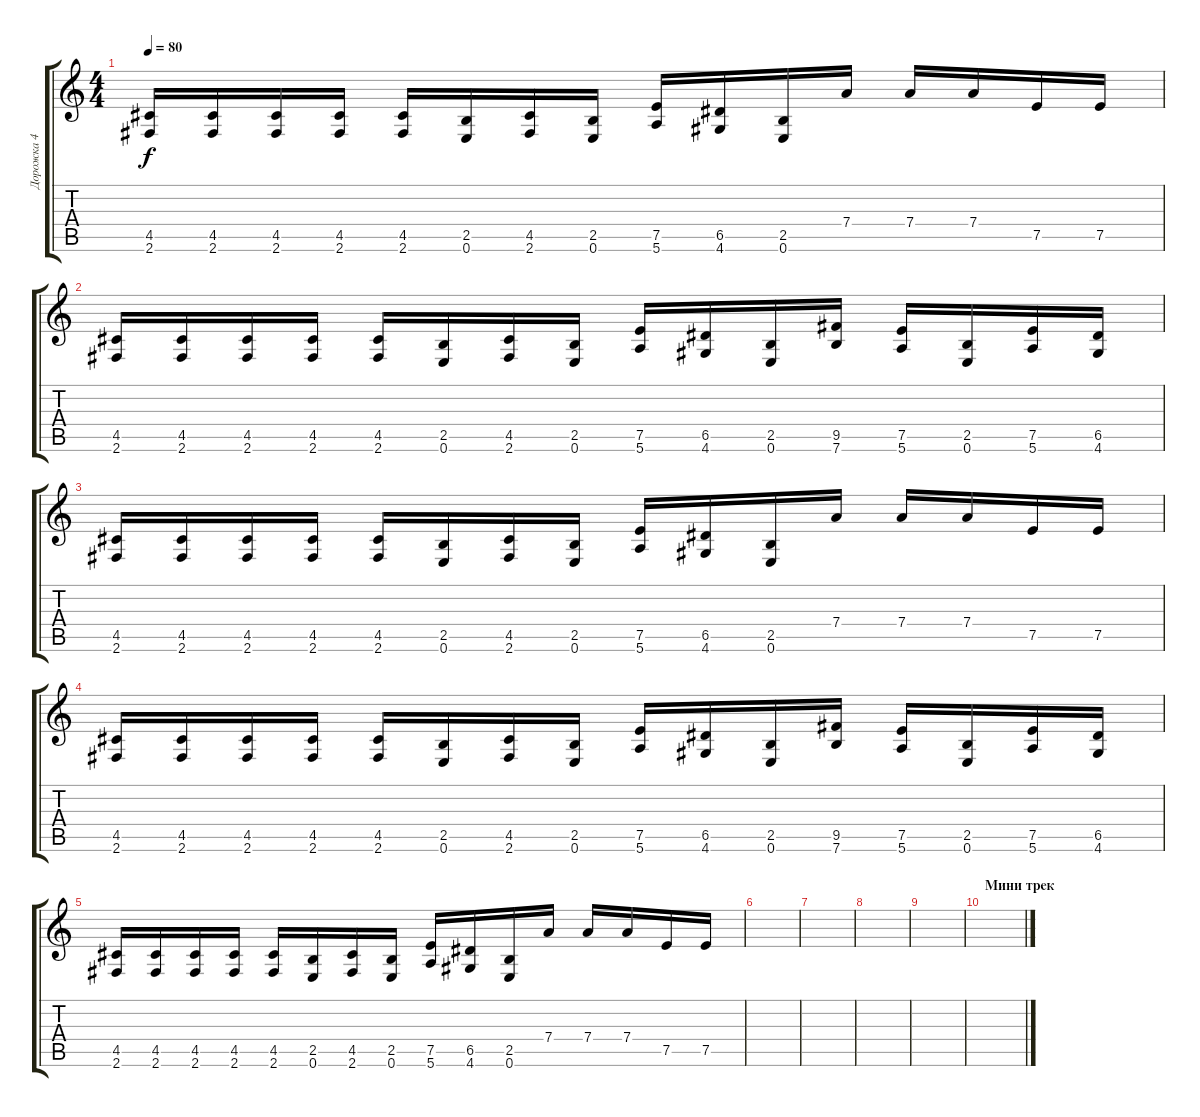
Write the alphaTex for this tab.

\track ("Дорожка 4" "Дорожка 4") {instrument overdrivenguitar}
\staff {score tabs}
\tuning (E4 B3 G3 D3 A2 E2) {hide}
\ts (4 4)
\tempo 80
\clef g2
\ks c
(4.5 2.6).16{dy f} (4.5 2.6).16 (4.5 2.6).16 (4.5 2.6).16 (4.5 2.6).16 (2.5 0.6).16 (4.5 2.6).16 (2.5 0.6).16 (7.5 5.6).16 (6.5 4.6).16 (2.5 0.6).16 7.4.16 7.4.16 7.4.16 7.5.16 7.5.16 |
(4.5 2.6).16 (4.5 2.6).16 (4.5 2.6).16 (4.5 2.6).16 (4.5 2.6).16 (2.5 0.6).16 (4.5 2.6).16 (2.5 0.6).16 (7.5 5.6).16 (6.5 4.6).16 (2.5 0.6).16 (9.5 7.6).16 (7.5 5.6).16 (2.5 0.6).16 (7.5 5.6).16 (6.5 4.6).16 |
(4.5 2.6).16 (4.5 2.6).16 (4.5 2.6).16 (4.5 2.6).16 (4.5 2.6).16 (2.5 0.6).16 (4.5 2.6).16 (2.5 0.6).16 (7.5 5.6).16 (6.5 4.6).16 (2.5 0.6).16 7.4.16 7.4.16 7.4.16 7.5.16 7.5.16 |
(4.5 2.6).16 (4.5 2.6).16 (4.5 2.6).16 (4.5 2.6).16 (4.5 2.6).16 (2.5 0.6).16 (4.5 2.6).16 (2.5 0.6).16 (7.5 5.6).16 (6.5 4.6).16 (2.5 0.6).16 (9.5 7.6).16 (7.5 5.6).16 (2.5 0.6).16 (7.5 5.6).16 (6.5 4.6).16 |
(4.5 2.6).16 (4.5 2.6).16 (4.5 2.6).16 (4.5 2.6).16 (4.5 2.6).16 (2.5 0.6).16 (4.5 2.6).16 (2.5 0.6).16 (7.5 5.6).16 (6.5 4.6).16 (2.5 0.6).16 7.4.16 7.4.16 7.4.16 7.5.16 7.5.16 |
|
|
|
|
\section ("" "Мини трек")
